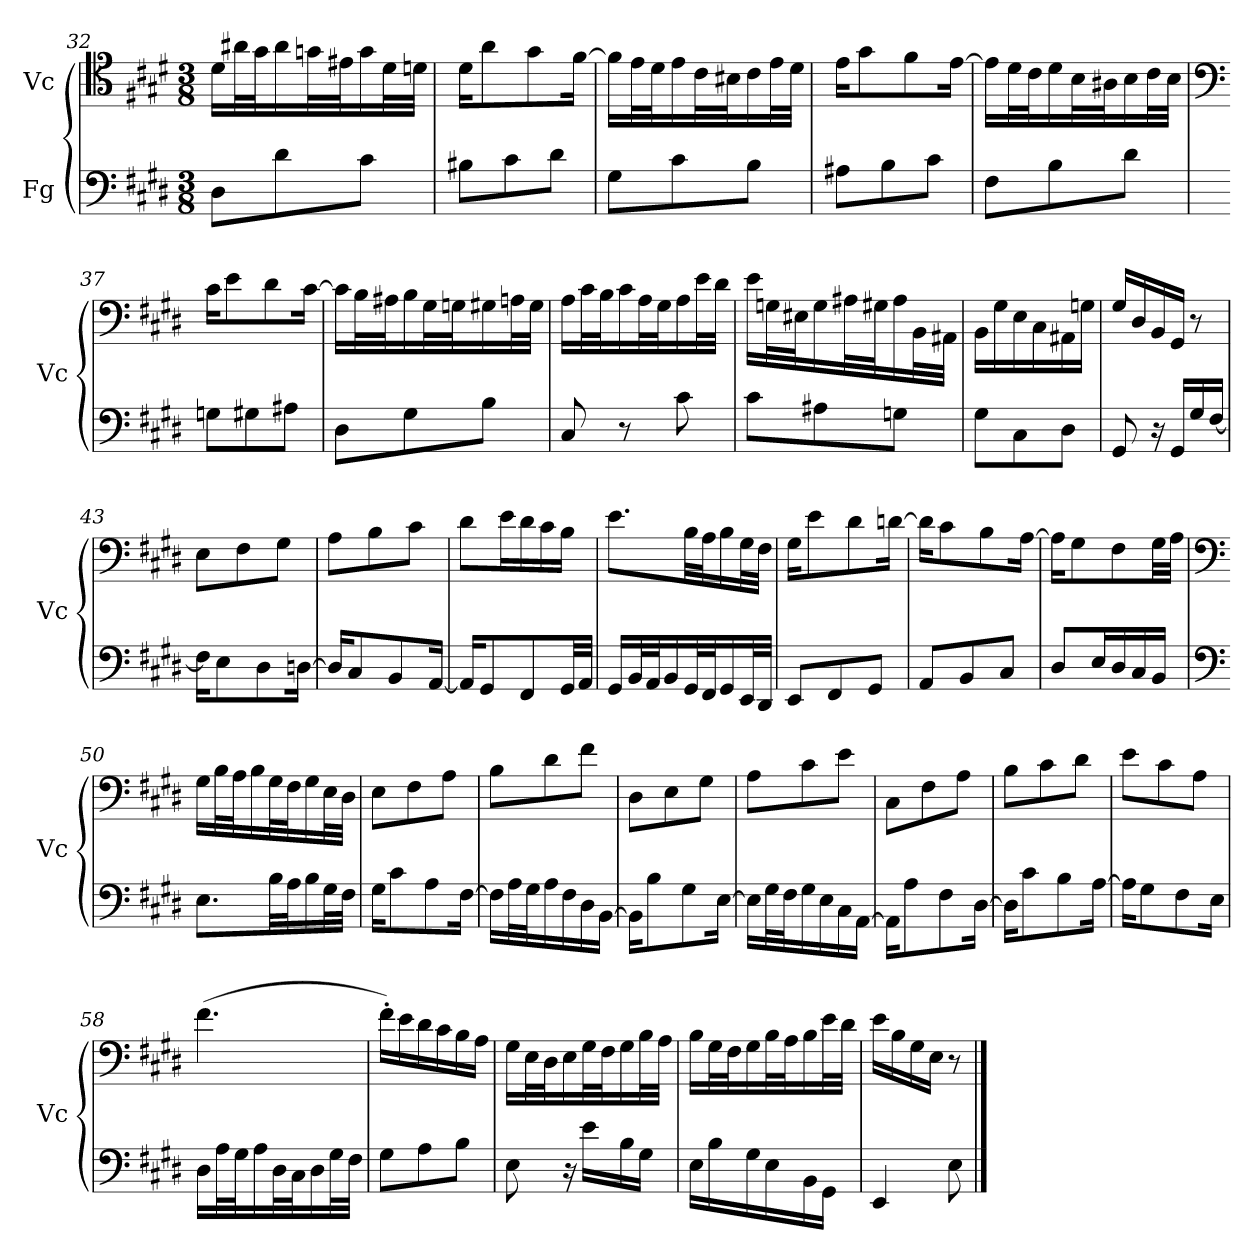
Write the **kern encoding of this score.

**kern	**kern
*part2	*part1
*staff2	*staff1
*I"Fg	*I"Vc
*	*I'Vc
!!LO:PB:g=z
*clefF4	*clefC4
*k[f#c#g#d#]	*k[f#c#g#d#]
*M3/8	*M3/8
=32	=32
8D#\L	16d#\LL
.	32a#X\L
.	32g#\J
8d#\	16a#\
.	32gn\L
.	32e#X\J
8c#\J	16g\
.	32d#\L
.	32dn\JJJ
=33	=33
8B#X\L	16d#\KL
.	8a\
8c#\	.
.	8g#\
8d#\J	.
.	[16f#\Jk
=34	=34
8G#\L	16f#\LL]
.	32e\L
.	32d#\J
8c#\	16e\
.	32c#\L
.	32B#X\J
8B\J	16c#\
.	32e\L
.	32d#\JJJ
=35	=35
8A#X\L	16e\KL
.	8g#\
8B\	.
.	8f#\
8c#\J	.
.	[16e\Jk
=36	=36
8F#\L	16e\LL]
.	32d#\L
.	32c#\J
8B\	16d#\
.	32B\L
.	32A#X\J
8d#\J	16B\
.	32c#\L
.	32B\JJJ
=37	=37
*	*clefF4
8Gn\L	16c#\KL
.	8e\
8G#X\	.
.	8d#\
8A#X\J	.
.	[16c#\Jk
!!LO:LB:g=z
=38	=38
8D#\L	16c#\LL]
.	32B\L
.	32A#X\J
8G#\	16B\
.	32G#\L
.	32Gn\J
8B\J	16G#X\
.	32An\L
.	32G#\JJJ
=39	=39
8C#/	16A\LL
.	32c#\L
.	32B\J
8r	16c#\
.	32A\L
.	32G#\J
8c#\	16A\
.	32e\L
.	32d#\JJJ
=40	=40
8c#\L	16e\LL
.	32Gn\L
.	32E#X\J
8A#X\	16G\
.	32A#X\L
.	32G#X\J
8Gn\J	16A#\
.	32BB\L
.	32AA#X\JJJ
=41	=41
8G#\L	16BB\LL
.	16G#\
8C#\	16E\
.	16C#\
8D#\J	16AA#X\
.	16Gn\JJ
=42	=42
8GG#/	16G#/LL
.	16D#/
16r	16BB/
16GG#/LL	16GG#/JJ
16G#/	8r
[16F#/JJ	.
!!LO:LB:g=z
=43	=43
16F#\KL]	8E\L
8E\	.
.	8F#\
8D#\	.
.	8G#\J
[16Dn\Jk	.
=44	=44
16D/KL]	8A\L
8C#/	.
.	8B\
8BB/	.
.	8c#\J
[16AA/Jk	.
=45	=45
16AA/KL]	8d#\L
8GG#/	.
.	16e\L
8FF#/	16d#\
.	16c#\
32GG#/LL	16B\JJ
32AA/JJJ	.
=46	=46
16GG#/LL	8.e\L
32BB/L	.
32AA/J	.
16BB/	.
32GG#/L	32B\LL
32FF#/J	32A\J
16GG#/	16B\
32EE/L	32G#\L
32DD#/JJJ	32F#\JJJ
=47	=47
8EE/L	16G#\KL
.	8e\
8FF#/	.
.	8d#\
8GG#/J	.
.	[16dn\Jk
=48	=48
8AA/L	16d\KL]
.	8c#\
8BB/	.
.	8B\
8C#/J	.
.	[16A\Jk
=49	=49
8D#/L	16A\KL]
.	8G#\
16E/L	.
16D#/	8F#\
16C#/	.
16BB/JJ	32G#\LL
.	32A\JJJ
!!LO:LB:g=z
=50	=50
*clefF4	*clefF4
8.E\L	16G#\LL
.	32B\L
.	32A\J
.	16B\
32B\LL	32G#\L
32A\J	32F#\J
16B\	16G#\
32G#\L	32E\L
32F#\JJJ	32D#\JJJ
=51	=51
16G#\KL	8E\L
8c#\	.
.	8F#\
8A\	.
.	8A\J
[16F#\Jk	.
=52	=52
16F#\LL]	8B\L
32A\L	.
32G#\J	.
16A\	8d#\
16F#\	.
16D#\	8f#\J
[16BB\JJ	.
=53	=53
16BB\KL]	8D#\L
8B\	.
.	8E\
8G#\	.
.	8G#\J
[16E\Jk	.
=54	=54
16E\LL]	8A\L
32G#\L	.
32F#\J	.
16G#\	8c#\
16E\	.
16C#\	8e\J
[16AA\JJ	.
=55	=55
16AA\KL]	8C#\L
8A\	.
.	8F#\
8F#\	.
.	8A\J
[16D#\Jk	.
=56	=56
16D#\KL]	8B\L
8c#\	.
.	8c#\
8B\	.
.	8d#\J
[16A\Jk	.
=57	=57
16A\KL]	8e\L
8G#\	.
.	8c#\
8F#\	.
.	8A\J
16E\Jk	.
!!LO:LB:g=z
=58	=58
16D#\LL	(4.f#\
32A\L	.
32G#\J	.
16A\	.
32D#\L	.
32C#\J	.
16D#\	.
32G#\L	.
32F#\JJJ	.
=59	=59
8G#\L	16f#'\LL)
.	16e\
8A\	16d#\
.	16c#\
8B\J	16B\
.	16A\JJ
=60	=60
8E\	16G#\LL
.	32E\L
.	32D#\J
16r	16E\
16e\LL	32G#\L
.	32F#\J
16B\	16G#\
16G#\JJ	32B\L
.	32A\JJJ
=61	=61
16E\LL	16B\LL
16B\	32G#\L
.	32F#\J
16G#\	16G#\
16E\	32B\L
.	32A\J
16BB\	16B\
16GG#\JJ	32e\L
.	32d#\JJJ
=62	=62
4EE/	16e\LL
.	16B\
.	16G#\
.	16E\JJ
8E\	8r
==	==
*-	*-
